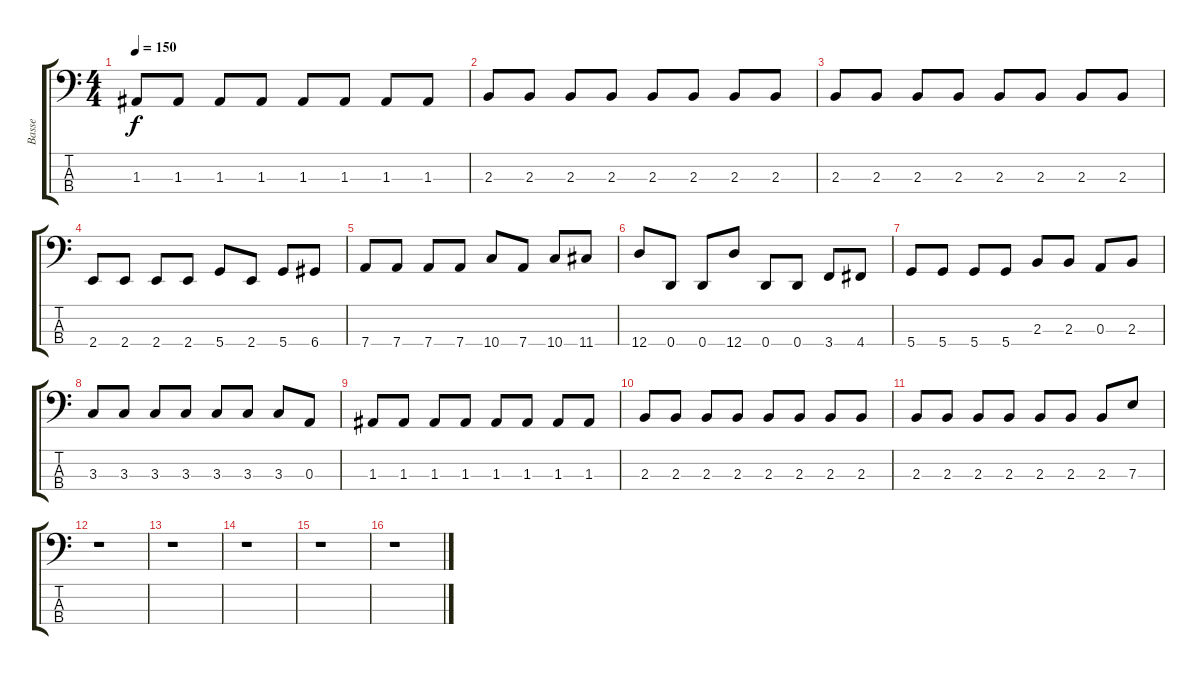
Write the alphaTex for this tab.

\track ("Basse" "Basse") {instrument electricbassfinger}
\staff {score tabs}
\tuning (G2 D2 A1 D1) {hide}
\ts (4 4)
\tempo 150
\clef f4
\ks c
1.3.8{dy f} 1.3.8 1.3.8 1.3.8 1.3.8 1.3.8 1.3.8 1.3.8 |
2.3.8 2.3.8 2.3.8 2.3.8 2.3.8 2.3.8 2.3.8 2.3.8 |
2.3.8 2.3.8 2.3.8 2.3.8 2.3.8 2.3.8 2.3.8 2.3.8 |
2.4.8 2.4.8 2.4.8 2.4.8 5.4.8 2.4.8 5.4.8 6.4.8 |
7.4.8 7.4.8 7.4.8 7.4.8 10.4.8 7.4.8 10.4.8 11.4.8 |
12.4.8 0.4.8 0.4.8 12.4.8 0.4.8 0.4.8 3.4.8 4.4.8 |
5.4.8 5.4.8 5.4.8 5.4.8 2.3.8 2.3.8 0.3.8 2.3.8 |
3.3.8 3.3.8 3.3.8 3.3.8 3.3.8 3.3.8 3.3.8 0.3.8 |
1.3.8 1.3.8 1.3.8 1.3.8 1.3.8 1.3.8 1.3.8 1.3.8 |
2.3.8 2.3.8 2.3.8 2.3.8 2.3.8 2.3.8 2.3.8 2.3.8 |
2.3.8 2.3.8 2.3.8 2.3.8 2.3.8 2.3.8 2.3.8 7.3.8 |
r.1 |
r.1 |
r.1 |
r.1 |
r.1
